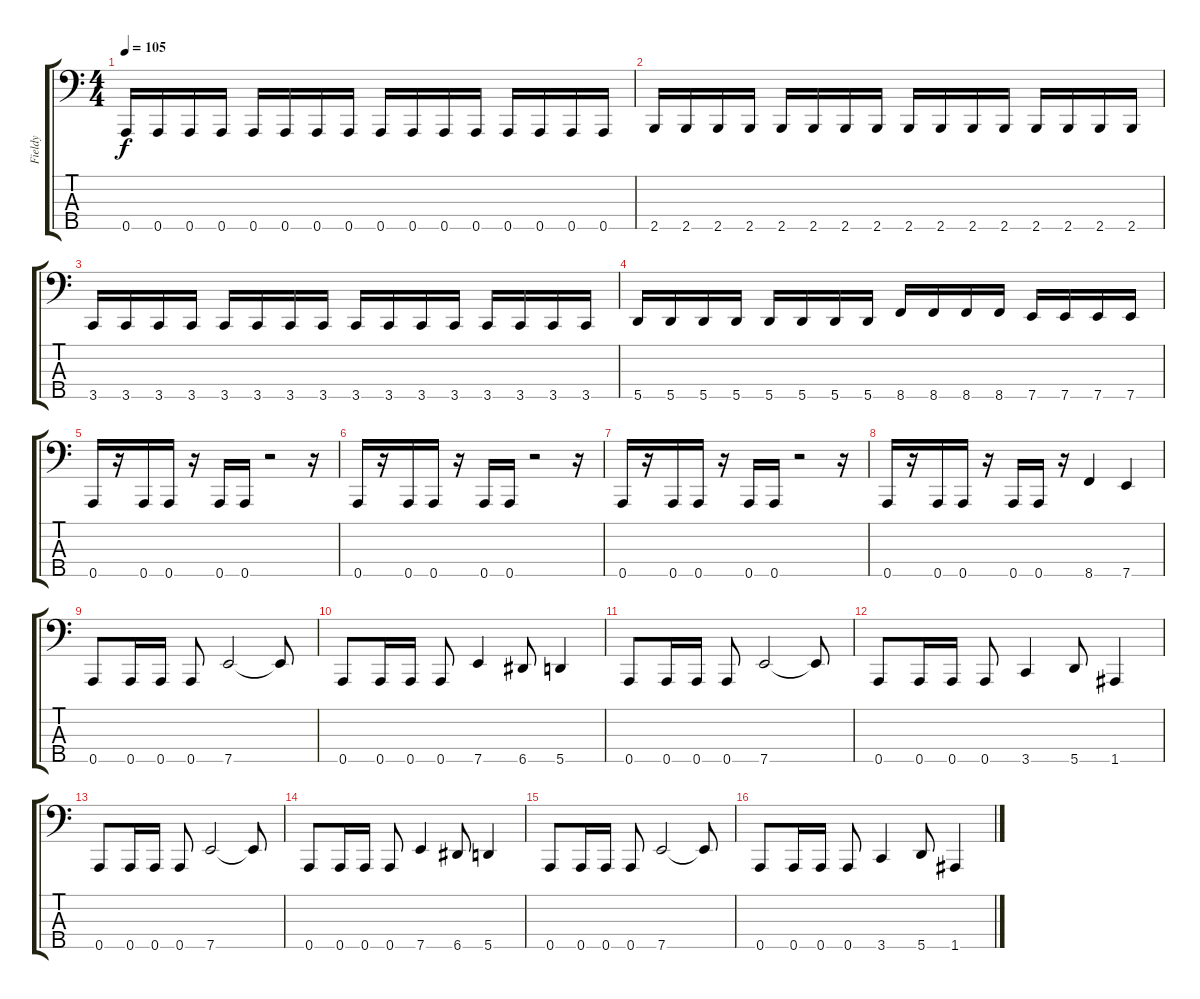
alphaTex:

\track ("Fieldy" "Fieldy") {instrument electricbassfinger}
\staff {score tabs}
\tuning (F2 C2 G1 D1 A0) {hide}
\ts (4 4)
\tempo 105
\clef f4
\ks c
0.5.16{dy f} 0.5.16 0.5.16 0.5.16 0.5.16 0.5.16 0.5.16 0.5.16 0.5.16 0.5.16 0.5.16 0.5.16 0.5.16 0.5.16 0.5.16 0.5.16 |
2.5.16 2.5.16 2.5.16 2.5.16 2.5.16 2.5.16 2.5.16 2.5.16 2.5.16 2.5.16 2.5.16 2.5.16 2.5.16 2.5.16 2.5.16 2.5.16 |
3.5.16 3.5.16 3.5.16 3.5.16 3.5.16 3.5.16 3.5.16 3.5.16 3.5.16 3.5.16 3.5.16 3.5.16 3.5.16 3.5.16 3.5.16 3.5.16 |
5.5.16 5.5.16 5.5.16 5.5.16 5.5.16 5.5.16 5.5.16 5.5.16 8.5.16 8.5.16 8.5.16 8.5.16 7.5.16 7.5.16 7.5.16 7.5.16 |
0.5.16{instrument slapbass1} r.16 0.5.16 0.5.16 r.16 0.5.16 0.5.16 r.2 r.16 |
0.5.16{instrument slapbass1} r.16 0.5.16 0.5.16 r.16 0.5.16 0.5.16 r.2 r.16 |
0.5.16{instrument slapbass1} r.16 0.5.16 0.5.16 r.16 0.5.16 0.5.16 r.2 r.16 |
0.5.16{instrument slapbass1} r.16 0.5.16 0.5.16 r.16 0.5.16 0.5.16 r.16 8.5.4 7.5.4 |
0.5.8 0.5.16 0.5.16 0.5.8 7.5.2 7.5{t}.8 |
0.5.8 0.5.16 0.5.16 0.5.8 7.5.4 6.5.8 5.5.4 |
0.5.8 0.5.16 0.5.16 0.5.8 7.5.2 7.5{t}.8 |
0.5.8 0.5.16 0.5.16 0.5.8 3.5.4 5.5.8 1.5.4 |
0.5.8 0.5.16 0.5.16 0.5.8 7.5.2 7.5{t}.8 |
0.5.8 0.5.16 0.5.16 0.5.8 7.5.4 6.5.8 5.5.4 |
0.5.8 0.5.16 0.5.16 0.5.8 7.5.2 7.5{t}.8 |
0.5.8 0.5.16 0.5.16 0.5.8 3.5.4 5.5.8 1.5.4
